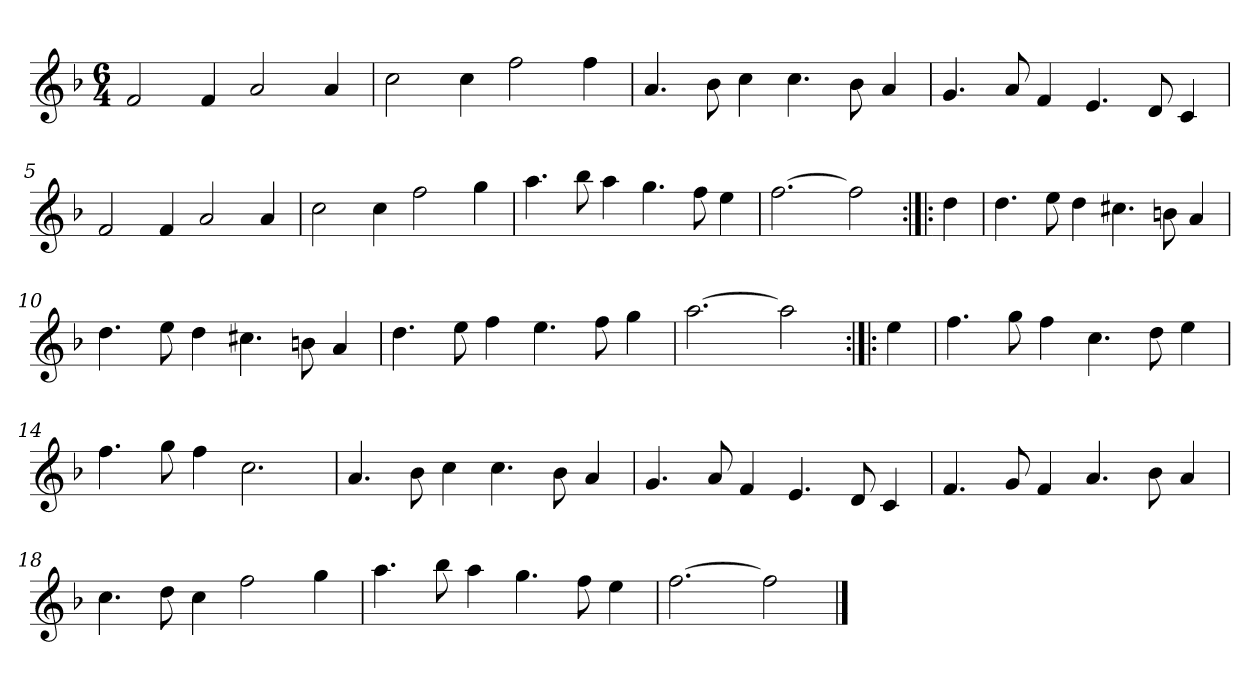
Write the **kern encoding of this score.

**kern
*part1
*staff1
*clefG2
*k[b-]
*F:
*M6/4
*MM120
=1
2f
4f
2a
4a
=2
2cc
4cc
2ff
4ff
=3
4.a
8b-
4cc
4.cc
8b-
4a
=4
4.g
8a
4f
4.e
8d
4c
=5
2f
4f
2a
4a
=6
2cc
4cc
2ff
4gg
=7
4.aa
8bb-
4aa
4.gg
8ff
4ee
=8
[2.ff
2ff]
=:|!|:
4dd
=9
4.dd
8ee
4dd
4.cc#X
8bn
4a
=10
4.dd
8ee
4dd
4.cc#X
8bn
4a
=11
4.dd
8ee
4ff
4.ee
8ff
4gg
=12
[2.aa
2aa]
=:|!|:
4ee
=13
4.ff
8gg
4ff
4.cc
8dd
4ee
=14
4.ff
8gg
4ff
2.cc
=15
4.a
8b-
4cc
4.cc
8b-
4a
=16
4.g
8a
4f
4.e
8d
4c
=17
4.f
8g
4f
4.a
8b-
4a
=18
4.cc
8dd
4cc
2ff
4gg
=19
4.aa
8bb-
4aa
4.gg
8ff
4ee
=20
[2.ff
2ff]
==
*-
